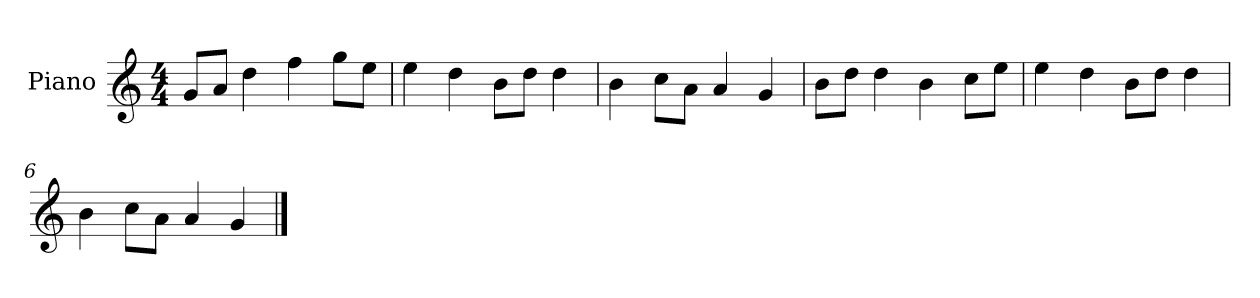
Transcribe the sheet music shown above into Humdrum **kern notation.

**kern
*part1
*staff1
*I"Piano
*I'P-no
*clefG2
*k[]
*M4/4
*MM90
=1
8g/L
8a/J
4dd\
4ff\
8gg\L
8ee\J
=2
4ee\
4dd\
8b\L
8dd\J
4dd\
=3
4b\
8cc\L
8a\J
4a/
4g/
=4
8b\L
8dd\J
4dd\
4b\
8cc\L
8ee\J
=5
4ee\
4dd\
8b\L
8dd\J
4dd\
=6
4b\
8cc\L
8a\J
4a/
4g/
==
*-
